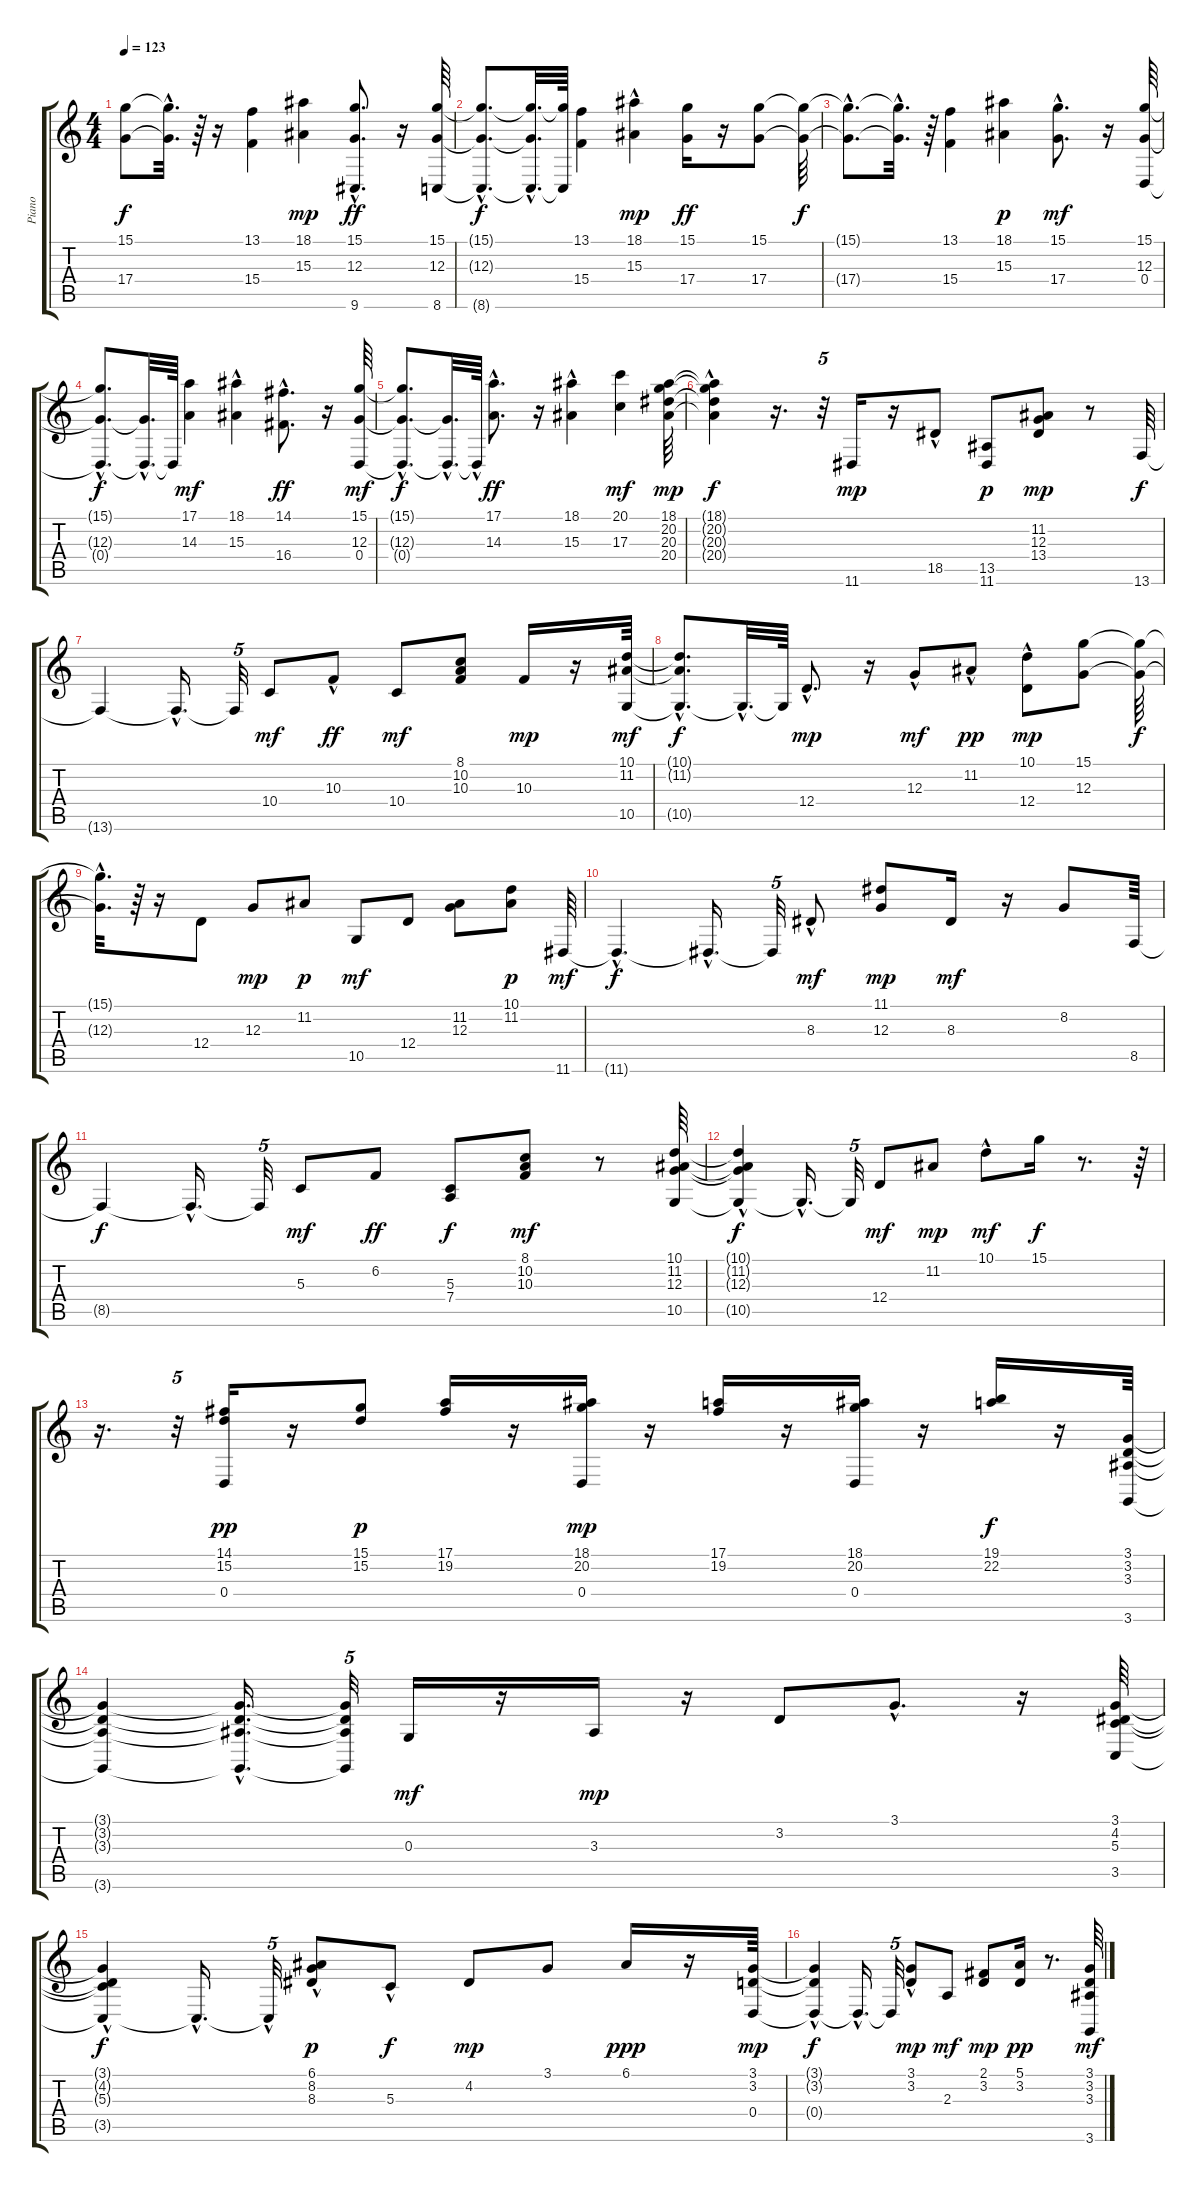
\track ("Piano" "Piano") {instrument acousticgrandpiano}
\staff {score tabs}
\tuning (E4 B3 G3 D3 A2 E2) {hide}
\ts (4 4)
\tempo 123
\clef g2
\ks c
(15.1{t} 17.4{t}).8{dy f} (15.1{hac t} 17.4{hac t}).32{d} r.64 r.16 (13.1 15.4).4 (18.1 15.3).4{dy mp} (15.1 12.3{hac} 9.6).8{d dy ff} r.16 (15.1 12.3 8.6).64 |
(15.1{hac t} 12.3{hac t} 8.6{hac t}).8{d dy f} (15.1{hac t} 12.3{hac t} 8.6{hac t}).32{d} (15.1{t} 8.6{t}).64 (13.1 15.4).4 (18.1{hac} 15.3).4{dy mp} (15.1 17.4).16{dy ff} r.16 (15.1 17.4).8 (15.1{t} 17.4{t}).64{dy f} |
(15.1{hac t} 17.4{hac t}).8{d} (15.1{hac t} 17.4{hac t}).32{d} r.64 (13.1 15.4).4 (18.1 15.3).4{dy p} (15.1{hac} 17.4{hac}).8{d dy mf} r.16 (15.1 12.3 0.4).64 |
(15.1{t} 12.3{hac t} 0.4{hac t}).8{d dy f} (12.3{hac t} 0.4{hac t}).32{d} 0.4{t}.64 (17.1 14.3).4{dy mf} (18.1{hac} 15.3).4 (14.1{hac} 16.4{hac}).8{d dy ff} r.16 (15.1 12.3 0.4).64{dy mf} |
(15.1{t} 12.3{hac t} 0.4{hac t}).8{d dy f} (12.3{hac t} 0.4{hac t}).32{d} 0.4{hac t}.64 (17.1{hac} 14.3{hac}).8{d dy ff} r.16 (18.1{hac} 15.3).4 (20.1 17.3).4{dy mf} (18.1 20.2 20.3 20.4).64{dy mp} |
(18.1{hac t} 20.2{hac t} 20.3{hac t} 20.4{hac t}).4{dy f} r.16{d} r.32{tu (5 4)} 11.6.16{dy mp} r.16 18.5{hac}.8 (13.5 11.6).8{dy p} (11.2 12.3 13.4).8{dy mp} r.8 13.6.64{dy f} |
13.6{t}.4 13.6{hac t}.16{d} 13.6{t}.32{tu (5 4)} 10.4.8{dy mf} 10.3{hac}.8{dy ff} 10.4.8{dy mf} (8.1 10.2 10.3).8 10.3.16{dy mp} r.16 (10.1 11.2 10.5).64{dy mf} |
(10.1{t} 11.2{hac t} 10.5{hac t}).8{d dy f} 10.5{hac t}.32{d} 10.5{t}.64 12.4{hac}.8{d dy mp} r.16 12.3{hac}.8{dy mf} 11.2{hac}.8{dy pp} (10.1 12.4{hac}).8{dy mp} (15.1 12.3).8 (15.1{t} 12.3{t}).64{dy f} |
(15.1{hac t} 12.3{hac t}).32{d} r.64 r.16 12.4.8 12.3.8{dy mp} 11.2.8{dy p} 10.5.8{dy mf} 12.4.8 (11.2 12.3).8 (10.1 11.2).8{dy p} 11.6.64{dy mf} |
11.6{hac t}.4{d dy f} 11.6{hac t}.16{d} 11.6{t}.32{tu (5 4)} 8.3{hac}.8{dy mf} (11.1 12.3).8{dy mp} 8.3.16{dy mf} r.16 8.2.8 8.5.64 |
8.5{t}.4{dy f} 8.5{hac t}.16{d} 8.5{t}.32{tu (5 4)} 5.3.8{dy mf} 6.2.8{dy ff} (5.3 7.4).8{dy f} (8.1 10.2 10.3).8{dy mf} r.8 (10.1 11.2 12.3 10.5).64 |
(10.1{t} 11.2{t} 12.3{hac t} 10.5{t}).4{dy f} 10.5{hac t}.16{d} 10.5{t}.32{tu (5 4)} 12.4.8{dy mf} 11.2.8{dy mp} 10.1{hac}.8{dy mf} 15.1.16{dy f} r.8{d} r.64 |
r.16{d} r.32{tu (5 4)} (14.1 15.2 0.4).16{dy pp} r.16 (15.1 15.2).8{dy p} (17.1 19.2).16 r.16 (18.1 20.2 0.4).16{dy mp} r.16 (17.1 19.2).16 r.16 (18.1 20.2 0.4).16 r.16 (19.1 22.2).16{dy f} r.16 (3.1 3.2 3.3 3.6).64 |
(3.1{t} 3.2{t} 3.3{t} 3.6{t}).4 (3.1{hac t} 3.2{hac t} 3.3{hac t} 3.6{hac t}).16{d} (3.1{t} 3.2{t} 3.3{t} 3.6{t}).32{tu (5 4)} 0.3.16{dy mf} r.16 3.3.16{dy mp} r.16 3.2.8 3.1{hac}.8{d} r.16 (3.1 4.2 5.3 3.5).64 |
(3.1{hac t} 4.2{hac t} 5.3{hac t} 3.5{t}).4{dy f} 3.5{hac t}.16{d} 3.5{hac t}.32{tu (5 4)} (6.1 8.2{hac} 8.3{hac}).8{dy p} 5.3{hac}.8{dy f} 4.2.8{dy mp} 3.1.8 6.1.16{dy ppp} r.16 (3.1 3.2 0.4).64{dy mp} |
(3.1{hac t} 3.2{hac t} 0.4{t}).4{dy f} 0.4{hac t}.16{d} 0.4{t}.32{tu (5 4)} (3.1{hac} 3.2).8{dy mp} 2.3.8{dy mf} (2.1 3.2).8{dy mp} (5.1 3.2).16{dy pp} r.8{d} (3.1 3.2 3.3 3.6).64{dy mf}
